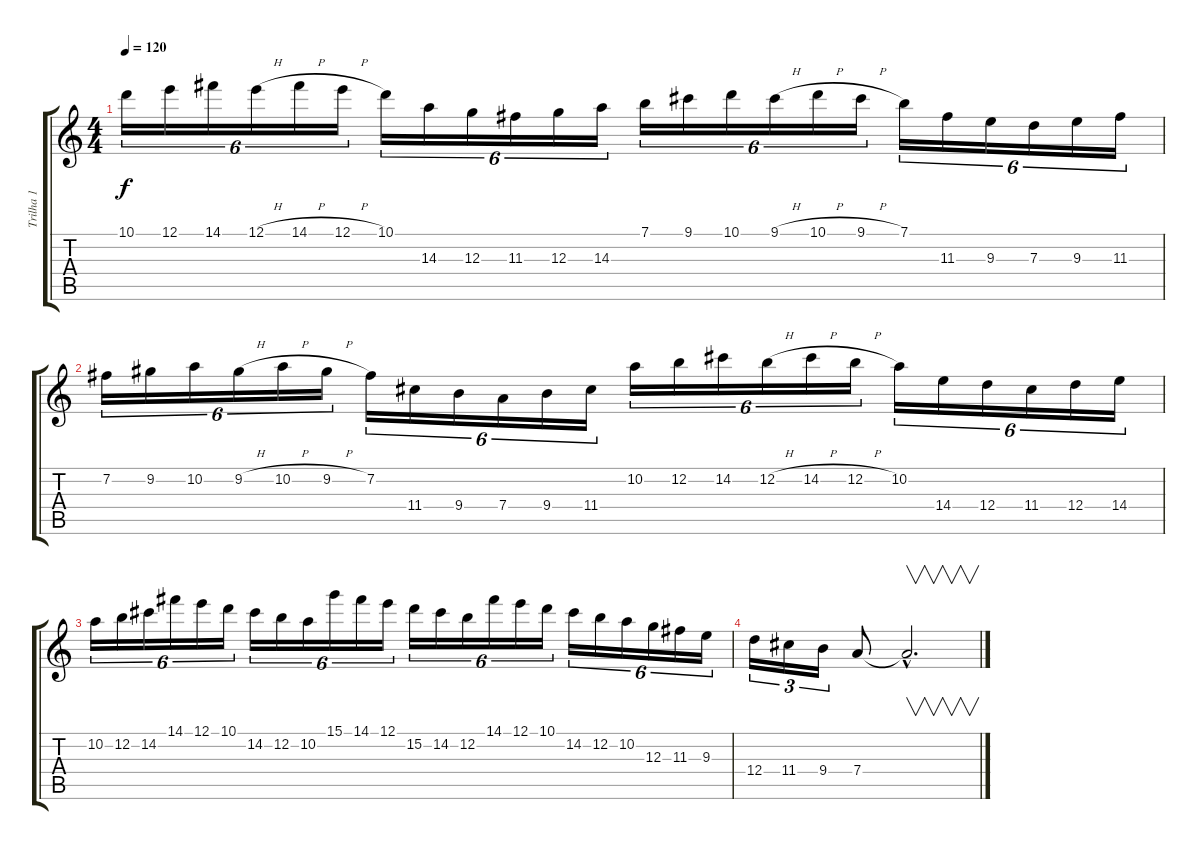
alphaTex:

\track ("Trilha 1" "Trilha 1") {instrument overdrivenguitar}
\staff {score tabs}
\tuning (E4 B3 G3 D3 A2 E2) {hide}
\ts (4 4)
\tempo 120
\clef g2
\ks c
10.1.16{tu (6 4) dy f instrument overdrivenguitar} 12.1.16{tu (6 4)} 14.1.16{tu (6 4)} 12.1{h}.16{tu (6 4)} 14.1{h}.16{tu (6 4)} 12.1{h}.16{tu (6 4)} 10.1.16{tu (6 4)} 14.3.16{tu (6 4)} 12.3.16{tu (6 4)} 11.3.16{tu (6 4)} 12.3.16{tu (6 4)} 14.3.16{tu (6 4)} 7.1.16{tu (6 4)} 9.1.16{tu (6 4)} 10.1.16{tu (6 4)} 9.1{h}.16{tu (6 4)} 10.1{h}.16{tu (6 4)} 9.1{h}.16{tu (6 4)} 7.1.16{tu (6 4)} 11.3.16{tu (6 4)} 9.3.16{tu (6 4)} 7.3.16{tu (6 4)} 9.3.16{tu (6 4)} 11.3.16{tu (6 4)} |
7.2.16{tu (6 4)} 9.2.16{tu (6 4)} 10.2.16{tu (6 4)} 9.2{h}.16{tu (6 4)} 10.2{h}.16{tu (6 4)} 9.2{h}.16{tu (6 4)} 7.2.16{tu (6 4)} 11.4.16{tu (6 4)} 9.4.16{tu (6 4)} 7.4.16{tu (6 4)} 9.4.16{tu (6 4)} 11.4.16{tu (6 4)} 10.2.16{tu (6 4)} 12.2.16{tu (6 4)} 14.2.16{tu (6 4)} 12.2{h}.16{tu (6 4)} 14.2{h}.16{tu (6 4)} 12.2{h}.16{tu (6 4)} 10.2.16{tu (6 4)} 14.4.16{tu (6 4)} 12.4.16{tu (6 4)} 11.4.16{tu (6 4)} 12.4.16{tu (6 4)} 14.4.16{tu (6 4)} |
10.2.16{tu (6 4)} 12.2.16{tu (6 4)} 14.2.16{tu (6 4)} 14.1.16{tu (6 4)} 12.1.16{tu (6 4)} 10.1.16{tu (6 4)} 14.2.16{tu (6 4)} 12.2.16{tu (6 4)} 10.2.16{tu (6 4)} 15.1.16{tu (6 4)} 14.1.16{tu (6 4)} 12.1.16{tu (6 4)} 15.2.16{tu (6 4)} 14.2.16{tu (6 4)} 12.2.16{tu (6 4)} 14.1.16{tu (6 4)} 12.1.16{tu (6 4)} 10.1.16{tu (6 4)} 14.2.16{tu (6 4)} 12.2.16{tu (6 4)} 10.2.16{tu (6 4)} 12.3.16{tu (6 4)} 11.3.16{tu (6 4)} 9.3.16{tu (6 4)} |
12.4.16{tu (3 2)} 11.4.16{tu (3 2)} 9.4.16{tu (3 2)} 7.4.8 7.4{hac t}.2{v d}
